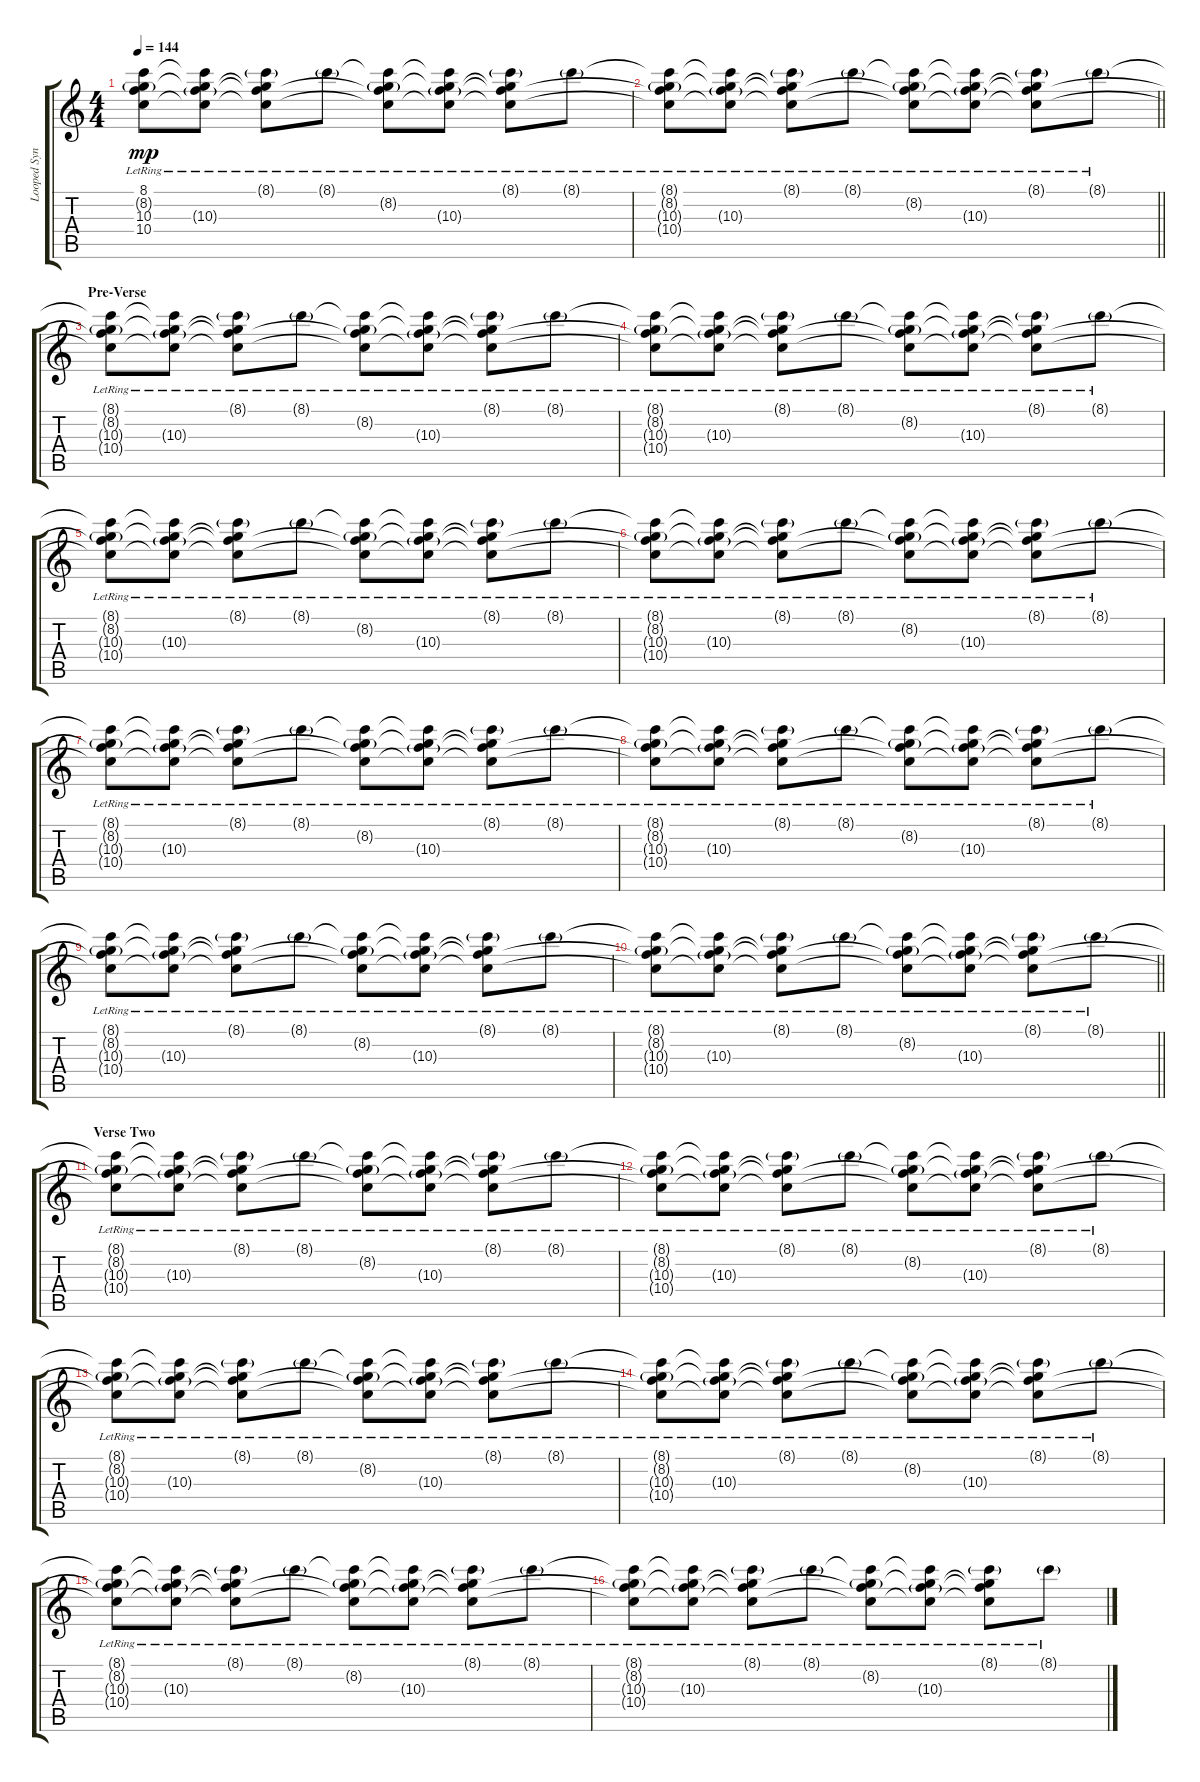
\track ("Looped Synth" "Looped Syn") {instrument acousticguitarsteel}
\staff {score tabs}
\tuning (E4 B3 G3 D3 A2 E2) {hide}
\ts (4 4)
\tempo 144
\clef g2
\ks c
(8.1{t} 8.2{g lr} 10.3{t} 10.4{t}).8{dy mp} (8.1{t} 8.2{t} 10.3{g lr} 10.4{t}).8 (8.1{g lr} 8.2{t} 10.3{t} 10.4{t}).8 8.1{g lr}.8 (8.1{t} 8.2{g lr} 10.3{t} 10.4{t}).8 (8.1{t} 8.2{t} 10.3{g lr} 10.4{t}).8 (8.1{g lr} 8.2{t} 10.3{t} 10.4{t}).8 8.1{g lr}.8 |
\barLineRight lightlight
(8.1{t} 8.2{g lr} 10.3{t} 10.4{t}).8 (8.1{t} 8.2{t} 10.3{g lr} 10.4{t}).8 (8.1{g lr} 8.2{t} 10.3{t} 10.4{t}).8 8.1{g lr}.8 (8.1{t} 8.2{g lr} 10.3{t} 10.4{t}).8 (8.1{t} 8.2{t} 10.3{g lr} 10.4{t}).8 (8.1{g lr} 8.2{t} 10.3{t} 10.4{t}).8 8.1{g lr}.8 |
\section ("" "Pre-Verse")
(8.1{t} 8.2{g lr} 10.3{t} 10.4{t}).8 (8.1{t} 8.2{t} 10.3{g lr} 10.4{t}).8 (8.1{g lr} 8.2{t} 10.3{t} 10.4{t}).8 8.1{g lr}.8 (8.1{t} 8.2{g lr} 10.3{t} 10.4{t}).8 (8.1{t} 8.2{t} 10.3{g lr} 10.4{t}).8 (8.1{g lr} 8.2{t} 10.3{t} 10.4{t}).8 8.1{g lr}.8 |
(8.1{t} 8.2{g lr} 10.3{t} 10.4{t}).8 (8.1{t} 8.2{t} 10.3{g lr} 10.4{t}).8 (8.1{g lr} 8.2{t} 10.3{t} 10.4{t}).8 8.1{g lr}.8 (8.1{t} 8.2{g lr} 10.3{t} 10.4{t}).8 (8.1{t} 8.2{t} 10.3{g lr} 10.4{t}).8 (8.1{g lr} 8.2{t} 10.3{t} 10.4{t}).8 8.1{g lr}.8 |
(8.1{t} 8.2{g lr} 10.3{t} 10.4{t}).8 (8.1{t} 8.2{t} 10.3{g lr} 10.4{t}).8 (8.1{g lr} 8.2{t} 10.3{t} 10.4{t}).8 8.1{g lr}.8 (8.1{t} 8.2{g lr} 10.3{t} 10.4{t}).8 (8.1{t} 8.2{t} 10.3{g lr} 10.4{t}).8 (8.1{g lr} 8.2{t} 10.3{t} 10.4{t}).8 8.1{g lr}.8 |
(8.1{t} 8.2{g lr} 10.3{t} 10.4{t}).8 (8.1{t} 8.2{t} 10.3{g lr} 10.4{t}).8 (8.1{g lr} 8.2{t} 10.3{t} 10.4{t}).8 8.1{g lr}.8 (8.1{t} 8.2{g lr} 10.3{t} 10.4{t}).8 (8.1{t} 8.2{t} 10.3{g lr} 10.4{t}).8 (8.1{g lr} 8.2{t} 10.3{t} 10.4{t}).8 8.1{g lr}.8 |
(8.1{t} 8.2{g lr} 10.3{t} 10.4{t}).8 (8.1{t} 8.2{t} 10.3{g lr} 10.4{t}).8 (8.1{g lr} 8.2{t} 10.3{t} 10.4{t}).8 8.1{g lr}.8 (8.1{t} 8.2{g lr} 10.3{t} 10.4{t}).8 (8.1{t} 8.2{t} 10.3{g lr} 10.4{t}).8 (8.1{g lr} 8.2{t} 10.3{t} 10.4{t}).8 8.1{g lr}.8 |
(8.1{t} 8.2{g lr} 10.3{t} 10.4{t}).8 (8.1{t} 8.2{t} 10.3{g lr} 10.4{t}).8 (8.1{g lr} 8.2{t} 10.3{t} 10.4{t}).8 8.1{g lr}.8 (8.1{t} 8.2{g lr} 10.3{t} 10.4{t}).8 (8.1{t} 8.2{t} 10.3{g lr} 10.4{t}).8 (8.1{g lr} 8.2{t} 10.3{t} 10.4{t}).8 8.1{g lr}.8 |
(8.1{t} 8.2{g lr} 10.3{t} 10.4{t}).8 (8.1{t} 8.2{t} 10.3{g lr} 10.4{t}).8 (8.1{g lr} 8.2{t} 10.3{t} 10.4{t}).8 8.1{g lr}.8 (8.1{t} 8.2{g lr} 10.3{t} 10.4{t}).8 (8.1{t} 8.2{t} 10.3{g lr} 10.4{t}).8 (8.1{g lr} 8.2{t} 10.3{t} 10.4{t}).8 8.1{g lr}.8 |
\barLineRight lightlight
(8.1{t} 8.2{g lr} 10.3{t} 10.4{t}).8 (8.1{t} 8.2{t} 10.3{g lr} 10.4{t}).8 (8.1{g lr} 8.2{t} 10.3{t} 10.4{t}).8 8.1{g lr}.8 (8.1{t} 8.2{g lr} 10.3{t} 10.4{t}).8 (8.1{t} 8.2{t} 10.3{g lr} 10.4{t}).8 (8.1{g lr} 8.2{t} 10.3{t} 10.4{t}).8 8.1{g lr}.8 |
\section ("" "Verse Two")
(8.1{t} 8.2{g lr} 10.3{t} 10.4{t}).8 (8.1{t} 8.2{t} 10.3{g lr} 10.4{t}).8 (8.1{g lr} 8.2{t} 10.3{t} 10.4{t}).8 8.1{g lr}.8 (8.1{t} 8.2{g lr} 10.3{t} 10.4{t}).8 (8.1{t} 8.2{t} 10.3{g lr} 10.4{t}).8 (8.1{g lr} 8.2{t} 10.3{t} 10.4{t}).8 8.1{g lr}.8 |
(8.1{t} 8.2{g lr} 10.3{t} 10.4{t}).8 (8.1{t} 8.2{t} 10.3{g lr} 10.4{t}).8 (8.1{g lr} 8.2{t} 10.3{t} 10.4{t}).8 8.1{g lr}.8 (8.1{t} 8.2{g lr} 10.3{t} 10.4{t}).8 (8.1{t} 8.2{t} 10.3{g lr} 10.4{t}).8 (8.1{g lr} 8.2{t} 10.3{t} 10.4{t}).8 8.1{g lr}.8 |
(8.1{t} 8.2{g lr} 10.3{t} 10.4{t}).8 (8.1{t} 8.2{t} 10.3{g lr} 10.4{t}).8 (8.1{g lr} 8.2{t} 10.3{t} 10.4{t}).8 8.1{g lr}.8 (8.1{t} 8.2{g lr} 10.3{t} 10.4{t}).8 (8.1{t} 8.2{t} 10.3{g lr} 10.4{t}).8 (8.1{g lr} 8.2{t} 10.3{t} 10.4{t}).8 8.1{g lr}.8 |
(8.1{t} 8.2{g lr} 10.3{t} 10.4{t}).8 (8.1{t} 8.2{t} 10.3{g lr} 10.4{t}).8 (8.1{g lr} 8.2{t} 10.3{t} 10.4{t}).8 8.1{g lr}.8 (8.1{t} 8.2{g lr} 10.3{t} 10.4{t}).8 (8.1{t} 8.2{t} 10.3{g lr} 10.4{t}).8 (8.1{g lr} 8.2{t} 10.3{t} 10.4{t}).8 8.1{g lr}.8 |
(8.1{t} 8.2{g lr} 10.3{t} 10.4{t}).8 (8.1{t} 8.2{t} 10.3{g lr} 10.4{t}).8 (8.1{g lr} 8.2{t} 10.3{t} 10.4{t}).8 8.1{g lr}.8 (8.1{t} 8.2{g lr} 10.3{t} 10.4{t}).8 (8.1{t} 8.2{t} 10.3{g lr} 10.4{t}).8 (8.1{g lr} 8.2{t} 10.3{t} 10.4{t}).8 8.1{g lr}.8 |
(8.1{t} 8.2{g lr} 10.3{t} 10.4{t}).8 (8.1{t} 8.2{t} 10.3{g lr} 10.4{t}).8 (8.1{g lr} 8.2{t} 10.3{t} 10.4{t}).8 8.1{g lr}.8 (8.1{t} 8.2{g lr} 10.3{t} 10.4{t}).8 (8.1{t} 8.2{t} 10.3{g lr} 10.4{t}).8 (8.1{g lr} 8.2{t} 10.3{t} 10.4{t}).8 8.1{g lr}.8
